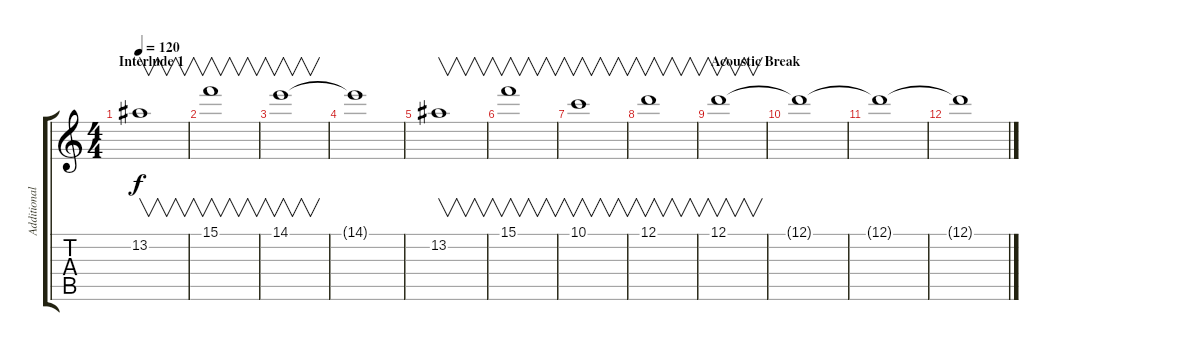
\track ("Additional lead 2" "Additional") {instrument distortionguitar}
\staff {score tabs}
\tuning (D4 A3 F3 C3 G2 D2) {hide}
\ts (4 4)
\section ("" "Interlude 1")
\tempo 120
\clef g2
\ks c
13.2.1{v dy f} |
15.1.1{v} |
14.1.1{v} |
14.1{t}.1 |
13.2.1{v} |
15.1.1{v} |
10.1.1{v} |
12.1.1{v} |
\section ("" "Acoustic Break")
12.1.1{v} |
12.1{t}.1 |
12.1{t}.1{volume 0} |
12.1{t}.1
